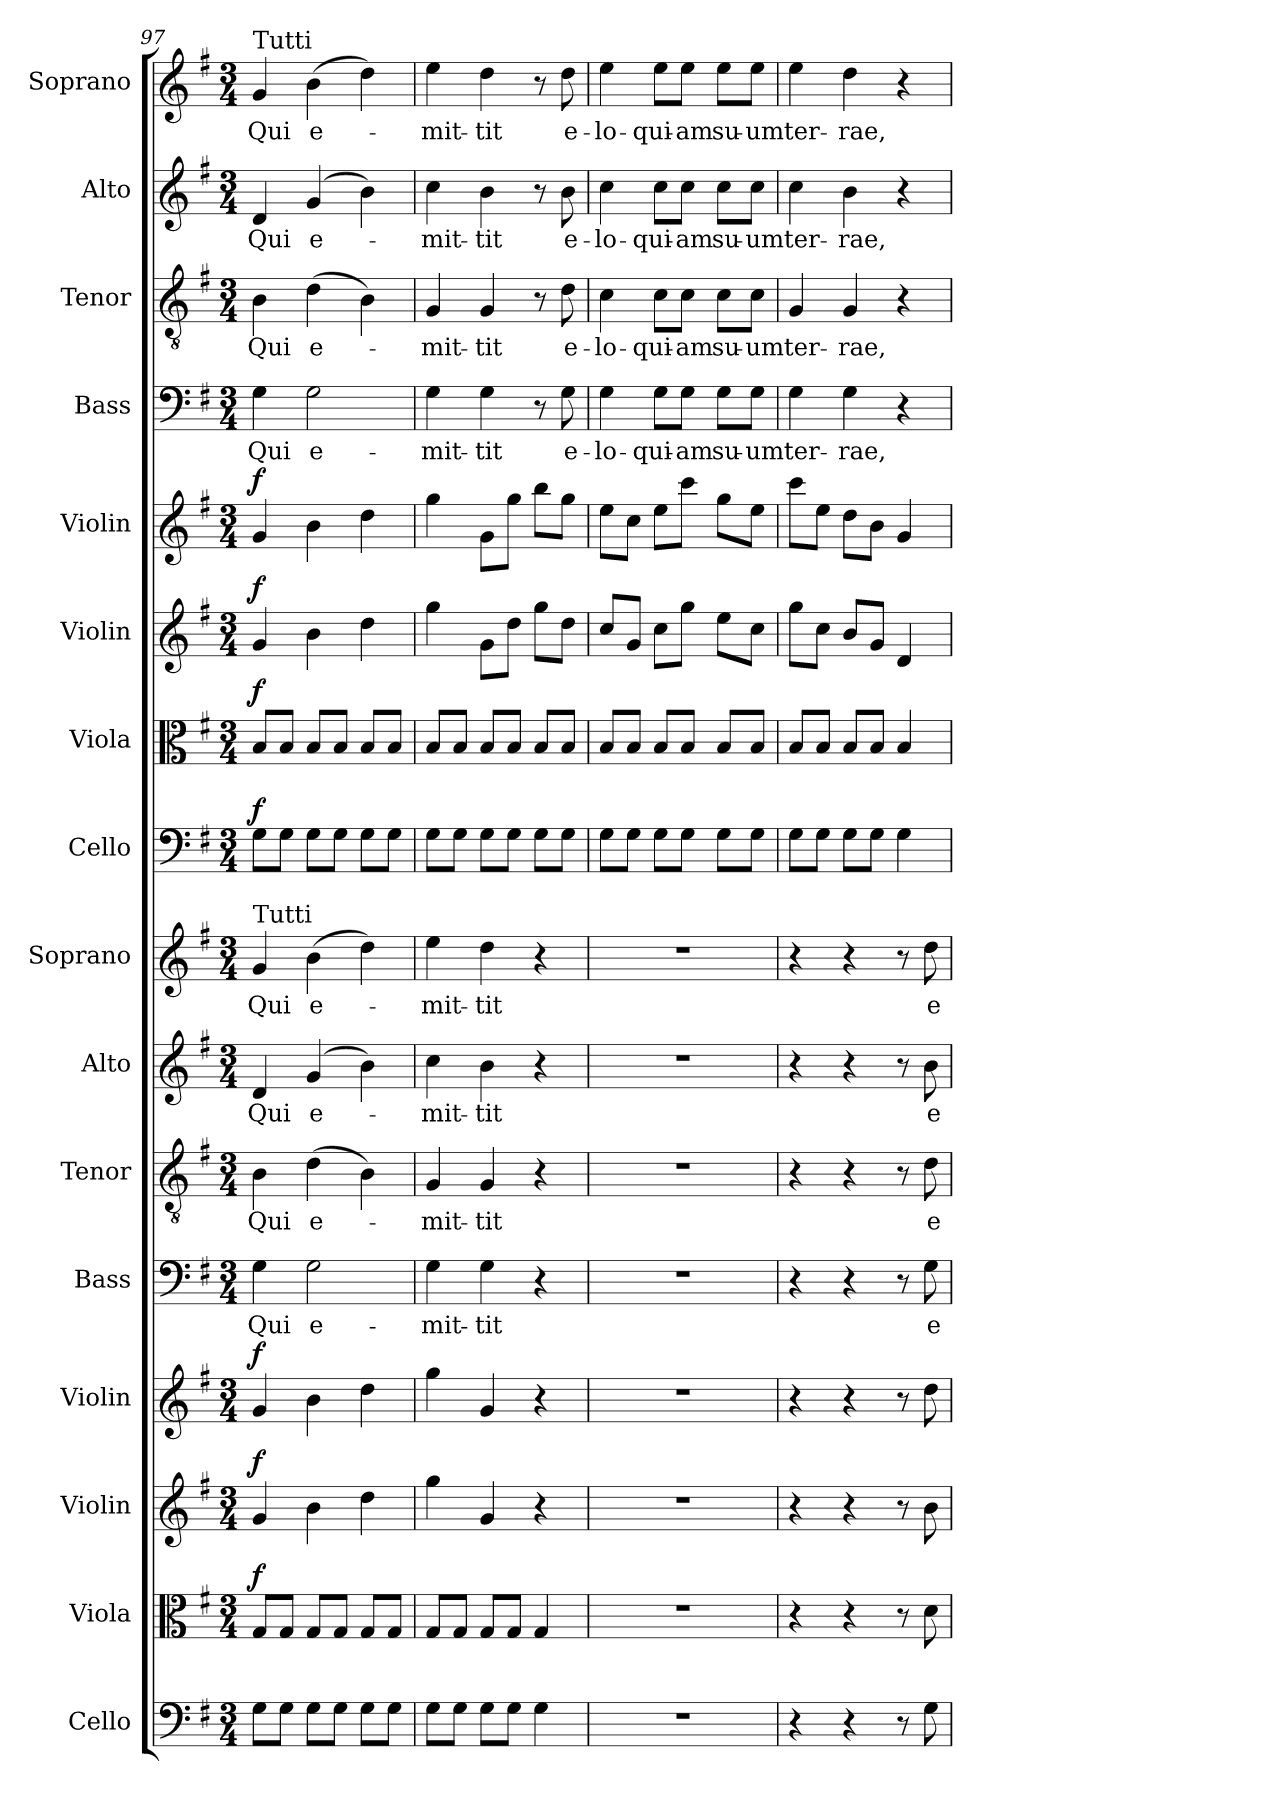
**kern	**kern	**dynam	**kern	**dynam	**kern	**dynam	**kern	**text	**kern	**text	**kern	**text	**kern	**text	**kern	**dynam	**kern	**dynam	**kern	**dynam	**kern	**dynam	**kern	**text	**kern	**text	**kern	**text	**kern	**text
*part16	*part15	*part15	*part14	*part14	*part13	*part13	*part12	*part12	*part11	*part11	*part10	*part10	*part9	*part9	*part8	*part8	*part7	*part7	*part6	*part6	*part5	*part5	*part4	*part4	*part3	*part3	*part2	*part2	*part1	*part1
*staff16	*staff15	*staff15	*staff14	*staff14	*staff13	*staff13	*staff12	*staff12	*staff11	*staff11	*staff10	*staff10	*staff9	*staff9	*staff8	*staff8	*staff7	*staff7	*staff6	*staff6	*staff5	*staff5	*staff4	*staff4	*staff3	*staff3	*staff2	*staff2	*staff1	*staff1
*I"Cello	*I"Viola	*	*I"Violin	*	*I"Violin	*	*I"Bass	*	*I"Tenor	*	*I"Alto	*	*I"Soprano	*	*I"Cello	*	*I"Viola	*	*I"Violin	*	*I"Violin	*	*I"Bass	*	*I"Tenor	*	*I"Alto	*	*I"Soprano	*
*	*I'Vla.	*	*I'Vln.	*	*I'Vln.	*	*I'B	*	*I'T	*	*I'A	*	*I'S	*	*	*	*I'Vla.	*	*I'Vln.	*	*I'Vln.	*	*I'B	*	*I'T	*	*I'A	*	*I'S	*
!!LO:PB:g=z
*clefF4	*clefC3	*	*clefG2	*	*clefG2	*	*clefF4	*	*clefGv2	*	*clefG2	*	*clefG2	*	*clefF4	*	*clefC3	*	*clefG2	*	*clefG2	*	*clefF4	*	*clefGv2	*	*clefG2	*	*clefG2	*
*k[f#]	*k[f#]	*	*k[f#]	*	*k[f#]	*	*k[f#]	*	*k[f#]	*	*k[f#]	*	*k[f#]	*	*k[f#]	*	*k[f#]	*	*k[f#]	*	*k[f#]	*	*k[f#]	*	*k[f#]	*	*k[f#]	*	*k[f#]	*
*e:	*e:	*	*e:	*	*e:	*	*e:	*	*e:	*	*e:	*	*e:	*	*e:	*	*e:	*	*e:	*	*e:	*	*e:	*	*e:	*	*e:	*	*e:	*
*M3/4	*M3/4	*	*M3/4	*	*M3/4	*	*M3/4	*	*M3/4	*	*M3/4	*	*M3/4	*	*M3/4	*	*M3/4	*	*M3/4	*	*M3/4	*	*M3/4	*	*M3/4	*	*M3/4	*	*M3/4	*
=97	=97	=97	=97	=97	=97	=97	=97	=97	=97	=97	=97	=97	=97	=97	=97	=97	=97	=97	=97	=97	=97	=97	=97	=97	=97	=97	=97	=97	=97	=97
!	!	!	!	!	!	!	!	!LO:LY:b	!	!	!	!	!	!	!	!	!	!	!	!	!	!	!	!	!	!	!	!	!	!
!	!	!	!	!	!	!	!	!	!	!LO:LY:b	!	!	!	!	!	!	!	!	!	!	!	!	!	!	!	!	!	!	!	!
!	!	!	!	!	!	!	!	!	!	!	!	!LO:LY:b	!	!	!	!	!	!	!	!	!	!	!	!	!	!	!	!	!	!
!	!	!	!	!	!	!	!	!	!	!	!	!	!	!LO:LY:b	!	!	!	!	!	!	!	!	!	!	!	!	!	!	!	!
!	!	!	!	!	!	!	!	!	!	!	!	!	!	!	!	!	!	!	!	!	!	!	!	!LO:LY:b	!	!	!	!	!	!
!	!	!	!	!	!	!	!	!	!	!	!	!	!	!	!	!	!	!	!	!	!	!	!	!	!	!LO:LY:b	!	!	!	!
!	!	!	!	!	!	!	!	!	!	!	!	!	!	!	!	!	!	!	!	!	!	!	!	!	!	!	!	!LO:LY:b	!	!
!	!	!	!	!	!	!	!	!	!	!	!	!	!	!	!	!	!	!	!	!	!	!	!	!	!	!	!	!	!LO:TX:a:t=Tutti	!
!	!	!	!	!	!	!	!	!	!	!	!	!	!LO:TX:a:t=Tutti	!	!	!	!	!	!	!	!	!	!	!	!	!	!	!	!	!
!	!	!LO:DY:a	!	!LO:DY:a	!	!LO:DY:a	!	!	!	!	!	!	!	!	!	!LO:DY:a	!	!LO:DY:a	!	!LO:DY:a	!	!LO:DY:a	!	!	!	!	!	!	!	!LO:LY:b
8G\L	8G/L	f	4g/	f	4g/	f	4G\	Qui	4B\	Qui	4d/	Qui	4g/	Qui	8G\L	f	8B/L	f	4g/	f	4g/	f	4G\	Qui	4B\	Qui	4d/	Qui	4g/	Qui
8G\J	8G/J	.	.	.	.	.	.	.	.	.	.	.	.	.	8G\J	.	8B/J	.	.	.	.	.	.	.	.	.	.	.	.	.
!	!	!	!	!	!	!	!	!LO:LY:b	!	!	!	!	!	!	!	!	!	!	!	!	!	!	!	!	!	!	!	!	!	!
!	!	!	!	!	!	!	!	!	!	!LO:LY:b	!	!	!	!	!	!	!	!	!	!	!	!	!	!	!	!	!	!	!	!
!	!	!	!	!	!	!	!	!	!	!	!	!LO:LY:b	!	!	!	!	!	!	!	!	!	!	!	!	!	!	!	!	!	!
!	!	!	!	!	!	!	!	!	!	!	!	!	!	!LO:LY:b	!	!	!	!	!	!	!	!	!	!	!	!	!	!	!	!
!	!	!	!	!	!	!	!	!	!	!	!	!	!	!	!	!	!	!	!	!	!	!	!	!LO:LY:b	!	!	!	!	!	!
!	!	!	!	!	!	!	!	!	!	!	!	!	!	!	!	!	!	!	!	!	!	!	!	!	!	!LO:LY:b	!	!	!	!
!	!	!	!	!	!	!	!	!	!	!	!	!	!	!	!	!	!	!	!	!	!	!	!	!	!	!	!	!LO:LY:b	!	!
!	!	!	!	!	!	!	!	!	!	!	!	!	!	!	!	!	!	!	!	!	!	!	!	!	!	!	!	!	!	!LO:LY:b
8G\L	8G/L	.	4b\	.	4b\	.	2G\	e-	(>4d\	e-	(>4g/	e-	(>4b\	e-	8G\L	.	8B/L	.	4b\	.	4b\	.	2G\	e-	(>4d\	e-	(>4g/	e-	(>4b\	e-
8G\J	8G/J	.	.	.	.	.	.	.	.	.	.	.	.	.	8G\J	.	8B/J	.	.	.	.	.	.	.	.	.	.	.	.	.
8G\L	8G/L	.	4dd\	.	4dd\	.	.	.	4B\)	.	4b\)	.	4dd\)	.	8G\L	.	8B/L	.	4dd\	.	4dd\	.	.	.	4B\)	.	4b\)	.	4dd\)	.
8G\J	8G/J	.	.	.	.	.	.	.	.	.	.	.	.	.	8G\J	.	8B/J	.	.	.	.	.	.	.	.	.	.	.	.	.
=98	=98	=98	=98	=98	=98	=98	=98	=98	=98	=98	=98	=98	=98	=98	=98	=98	=98	=98	=98	=98	=98	=98	=98	=98	=98	=98	=98	=98	=98	=98
!	!	!	!	!	!	!	!	!LO:LY:b	!	!	!	!	!	!	!	!	!	!	!	!	!	!	!	!	!	!	!	!	!	!
!	!	!	!	!	!	!	!	!	!	!LO:LY:b	!	!	!	!	!	!	!	!	!	!	!	!	!	!	!	!	!	!	!	!
!	!	!	!	!	!	!	!	!	!	!	!	!LO:LY:b	!	!	!	!	!	!	!	!	!	!	!	!	!	!	!	!	!	!
!	!	!	!	!	!	!	!	!	!	!	!	!	!	!LO:LY:b	!	!	!	!	!	!	!	!	!	!	!	!	!	!	!	!
!	!	!	!	!	!	!	!	!	!	!	!	!	!	!	!	!	!	!	!	!	!	!	!	!LO:LY:b	!	!	!	!	!	!
!	!	!	!	!	!	!	!	!	!	!	!	!	!	!	!	!	!	!	!	!	!	!	!	!	!	!LO:LY:b	!	!	!	!
!	!	!	!	!	!	!	!	!	!	!	!	!	!	!	!	!	!	!	!	!	!	!	!	!	!	!	!	!LO:LY:b	!	!
!	!	!	!	!	!	!	!	!	!	!	!	!	!	!	!	!	!	!	!	!	!	!	!	!	!	!	!	!	!	!LO:LY:b
8G\L	8G/L	.	4gg\	.	4gg\	.	4G\	-mit-	4G/	-mit-	4cc\	-mit-	4ee\	-mit-	8G\L	.	8B/L	.	4gg\	.	4gg\	.	4G\	-mit-	4G/	-mit-	4cc\	-mit-	4ee\	-mit-
8G\J	8G/J	.	.	.	.	.	.	.	.	.	.	.	.	.	8G\J	.	8B/J	.	.	.	.	.	.	.	.	.	.	.	.	.
!	!	!	!	!	!	!	!	!LO:LY:b	!	!	!	!	!	!	!	!	!	!	!	!	!	!	!	!	!	!	!	!	!	!
!	!	!	!	!	!	!	!	!	!	!LO:LY:b	!	!	!	!	!	!	!	!	!	!	!	!	!	!	!	!	!	!	!	!
!	!	!	!	!	!	!	!	!	!	!	!	!LO:LY:b	!	!	!	!	!	!	!	!	!	!	!	!	!	!	!	!	!	!
!	!	!	!	!	!	!	!	!	!	!	!	!	!	!LO:LY:b	!	!	!	!	!	!	!	!	!	!	!	!	!	!	!	!
!	!	!	!	!	!	!	!	!	!	!	!	!	!	!	!	!	!	!	!	!	!	!	!	!LO:LY:b	!	!	!	!	!	!
!	!	!	!	!	!	!	!	!	!	!	!	!	!	!	!	!	!	!	!	!	!	!	!	!	!	!LO:LY:b	!	!	!	!
!	!	!	!	!	!	!	!	!	!	!	!	!	!	!	!	!	!	!	!	!	!	!	!	!	!	!	!	!LO:LY:b	!	!
!	!	!	!	!	!	!	!	!	!	!	!	!	!	!	!	!	!	!	!	!	!	!	!	!	!	!	!	!	!	!LO:LY:b
8G\L	8G/L	.	4g/	.	4g/	.	4G\	-tit	4G/	-tit	4b\	-tit	4dd\	-tit	8G\L	.	8B/L	.	8g\L	.	8g\L	.	4G\	-tit	4G/	-tit	4b\	-tit	4dd\	-tit
8G\J	8G/J	.	.	.	.	.	.	.	.	.	.	.	.	.	8G\J	.	8B/J	.	8dd\J	.	8gg\J	.	.	.	.	.	.	.	.	.
4G\	4G/	.	4r	.	4r	.	4r	.	4r	.	4r	.	4r	.	8G\L	.	8B/L	.	8gg\L	.	8bb\L	.	8r	.	8r	.	8r	.	8r	.
!	!	!	!	!	!	!	!	!	!	!	!	!	!	!	!	!	!	!	!	!	!	!	!	!LO:LY:b	!	!	!	!	!	!
!	!	!	!	!	!	!	!	!	!	!	!	!	!	!	!	!	!	!	!	!	!	!	!	!	!	!LO:LY:b	!	!	!	!
!	!	!	!	!	!	!	!	!	!	!	!	!	!	!	!	!	!	!	!	!	!	!	!	!	!	!	!	!LO:LY:b	!	!
!	!	!	!	!	!	!	!	!	!	!	!	!	!	!	!	!	!	!	!	!	!	!	!	!	!	!	!	!	!	!LO:LY:b
.	.	.	.	.	.	.	.	.	.	.	.	.	.	.	8G\J	.	8B/J	.	8dd\J	.	8gg\J	.	8G\	e-	8d\	e-	8b\	e-	8dd\	e-
=99	=99	=99	=99	=99	=99	=99	=99	=99	=99	=99	=99	=99	=99	=99	=99	=99	=99	=99	=99	=99	=99	=99	=99	=99	=99	=99	=99	=99	=99	=99
!	!	!	!	!	!	!	!	!	!	!	!	!	!	!	!	!	!	!	!	!	!	!	!	!LO:LY:b	!	!	!	!	!	!
!	!	!	!	!	!	!	!	!	!	!	!	!	!	!	!	!	!	!	!	!	!	!	!	!	!	!LO:LY:b	!	!	!	!
!	!	!	!	!	!	!	!	!	!	!	!	!	!	!	!	!	!	!	!	!	!	!	!	!	!	!	!	!LO:LY:b	!	!
!	!	!	!	!	!	!	!	!	!	!	!	!	!	!	!	!	!	!	!	!	!	!	!	!	!	!	!	!	!	!LO:LY:b
2.r	2.r	.	2.r	.	2.r	.	2.r	.	2.r	.	2.r	.	2.r	.	8G\L	.	8B/L	.	8cc/L	.	8ee\L	.	4G\	-lo-	4c\	-lo-	4cc\	-lo-	4ee\	-lo-
.	.	.	.	.	.	.	.	.	.	.	.	.	.	.	8G\J	.	8B/J	.	8g/J	.	8cc\J	.	.	.	.	.	.	.	.	.
!	!	!	!	!	!	!	!	!	!	!	!	!	!	!	!	!	!	!	!	!	!	!	!	!LO:LY:b	!	!	!	!	!	!
!	!	!	!	!	!	!	!	!	!	!	!	!	!	!	!	!	!	!	!	!	!	!	!	!	!	!LO:LY:b	!	!	!	!
!	!	!	!	!	!	!	!	!	!	!	!	!	!	!	!	!	!	!	!	!	!	!	!	!	!	!	!	!LO:LY:b	!	!
!	!	!	!	!	!	!	!	!	!	!	!	!	!	!	!	!	!	!	!	!	!	!	!	!	!	!	!	!	!	!LO:LY:b
.	.	.	.	.	.	.	.	.	.	.	.	.	.	.	8G\L	.	8B/L	.	8cc\L	.	8ee\L	.	8G\L	-qui-	8c\L	-qui-	8cc\L	-qui-	8ee\L	-qui-
!	!	!	!	!	!	!	!	!	!	!	!	!	!	!	!	!	!	!	!	!	!	!	!	!LO:LY:b	!	!	!	!	!	!
!	!	!	!	!	!	!	!	!	!	!	!	!	!	!	!	!	!	!	!	!	!	!	!	!	!	!LO:LY:b	!	!	!	!
!	!	!	!	!	!	!	!	!	!	!	!	!	!	!	!	!	!	!	!	!	!	!	!	!	!	!	!	!LO:LY:b	!	!
!	!	!	!	!	!	!	!	!	!	!	!	!	!	!	!	!	!	!	!	!	!	!	!	!	!	!	!	!	!	!LO:LY:b
.	.	.	.	.	.	.	.	.	.	.	.	.	.	.	8G\J	.	8B/J	.	8gg\J	.	8ccc\J	.	8G\J	-am	8c\J	-am	8cc\J	-am	8ee\J	-am
!	!	!	!	!	!	!	!	!	!	!	!	!	!	!	!	!	!	!	!	!	!	!	!	!LO:LY:b	!	!	!	!	!	!
!	!	!	!	!	!	!	!	!	!	!	!	!	!	!	!	!	!	!	!	!	!	!	!	!	!	!LO:LY:b	!	!	!	!
!	!	!	!	!	!	!	!	!	!	!	!	!	!	!	!	!	!	!	!	!	!	!	!	!	!	!	!	!LO:LY:b	!	!
!	!	!	!	!	!	!	!	!	!	!	!	!	!	!	!	!	!	!	!	!	!	!	!	!	!	!	!	!	!	!LO:LY:b
.	.	.	.	.	.	.	.	.	.	.	.	.	.	.	8G\L	.	8B/L	.	8ee\L	.	8gg\L	.	8G\L	su-	8c\L	su-	8cc\L	su-	8ee\L	su-
!	!	!	!	!	!	!	!	!	!	!	!	!	!	!	!	!	!	!	!	!	!	!	!	!LO:LY:b	!	!	!	!	!	!
!	!	!	!	!	!	!	!	!	!	!	!	!	!	!	!	!	!	!	!	!	!	!	!	!	!	!LO:LY:b	!	!	!	!
!	!	!	!	!	!	!	!	!	!	!	!	!	!	!	!	!	!	!	!	!	!	!	!	!	!	!	!	!LO:LY:b	!	!
!	!	!	!	!	!	!	!	!	!	!	!	!	!	!	!	!	!	!	!	!	!	!	!	!	!	!	!	!	!	!LO:LY:b
.	.	.	.	.	.	.	.	.	.	.	.	.	.	.	8G\J	.	8B/J	.	8cc\J	.	8ee\J	.	8G\J	-um	8c\J	-um	8cc\J	-um	8ee\J	-um
=100	=100	=100	=100	=100	=100	=100	=100	=100	=100	=100	=100	=100	=100	=100	=100	=100	=100	=100	=100	=100	=100	=100	=100	=100	=100	=100	=100	=100	=100	=100
!	!	!	!	!	!	!	!	!	!	!	!	!	!	!	!	!	!	!	!	!	!	!	!	!LO:LY:b	!	!	!	!	!	!
!	!	!	!	!	!	!	!	!	!	!	!	!	!	!	!	!	!	!	!	!	!	!	!	!	!	!LO:LY:b	!	!	!	!
!	!	!	!	!	!	!	!	!	!	!	!	!	!	!	!	!	!	!	!	!	!	!	!	!	!	!	!	!LO:LY:b	!	!
!	!	!	!	!	!	!	!	!	!	!	!	!	!	!	!	!	!	!	!	!	!	!	!	!	!	!	!	!	!	!LO:LY:b
4r	4r	.	4r	.	4r	.	4r	.	4r	.	4r	.	4r	.	8G\L	.	8B/L	.	8gg\L	.	8ccc\L	.	4G\	ter-	4G/	ter-	4cc\	ter-	4ee\	ter-
.	.	.	.	.	.	.	.	.	.	.	.	.	.	.	8G\J	.	8B/J	.	8cc\J	.	8ee\J	.	.	.	.	.	.	.	.	.
!	!	!	!	!	!	!	!	!	!	!	!	!	!	!	!	!	!	!	!	!	!	!	!	!LO:LY:b	!	!	!	!	!	!
!	!	!	!	!	!	!	!	!	!	!	!	!	!	!	!	!	!	!	!	!	!	!	!	!	!	!LO:LY:b	!	!	!	!
!	!	!	!	!	!	!	!	!	!	!	!	!	!	!	!	!	!	!	!	!	!	!	!	!	!	!	!	!LO:LY:b	!	!
!	!	!	!	!	!	!	!	!	!	!	!	!	!	!	!	!	!	!	!	!	!	!	!	!	!	!	!	!	!	!LO:LY:b
4r	4r	.	4r	.	4r	.	4r	.	4r	.	4r	.	4r	.	8G\L	.	8B/L	.	8b/L	.	8dd\L	.	4G\	-rae,	4G/	-rae,	4b\	-rae,	4dd\	-rae,
.	.	.	.	.	.	.	.	.	.	.	.	.	.	.	8G\J	.	8B/J	.	8g/J	.	8b\J	.	.	.	.	.	.	.	.	.
8r	8r	.	8r	.	8r	.	8r	.	8r	.	8r	.	8r	.	4G\	.	4B/	.	4d/	.	4g/	.	4r	.	4r	.	4r	.	4r	.
!	!	!	!	!	!	!	!	!LO:LY:b	!	!	!	!	!	!	!	!	!	!	!	!	!	!	!	!	!	!	!	!	!	!
!	!	!	!	!	!	!	!	!	!	!LO:LY:b	!	!	!	!	!	!	!	!	!	!	!	!	!	!	!	!	!	!	!	!
!	!	!	!	!	!	!	!	!	!	!	!	!LO:LY:b	!	!	!	!	!	!	!	!	!	!	!	!	!	!	!	!	!	!
!	!	!	!	!	!	!	!	!	!	!	!	!	!	!LO:LY:b	!	!	!	!	!	!	!	!	!	!	!	!	!	!	!	!
8G\	8d\	.	8b\	.	8dd\	.	8G\	e-	8d\	e-	8b\	e-	8dd\	e-	.	.	.	.	.	.	.	.	.	.	.	.	.	.	.	.
=	=	=	=	=	=	=	=	=	=	=	=	=	=	=	=	=	=	=	=	=	=	=	=	=	=	=	=	=	=	=
*-	*-	*-	*-	*-	*-	*-	*-	*-	*-	*-	*-	*-	*-	*-	*-	*-	*-	*-	*-	*-	*-	*-	*-	*-	*-	*-	*-	*-	*-	*-
